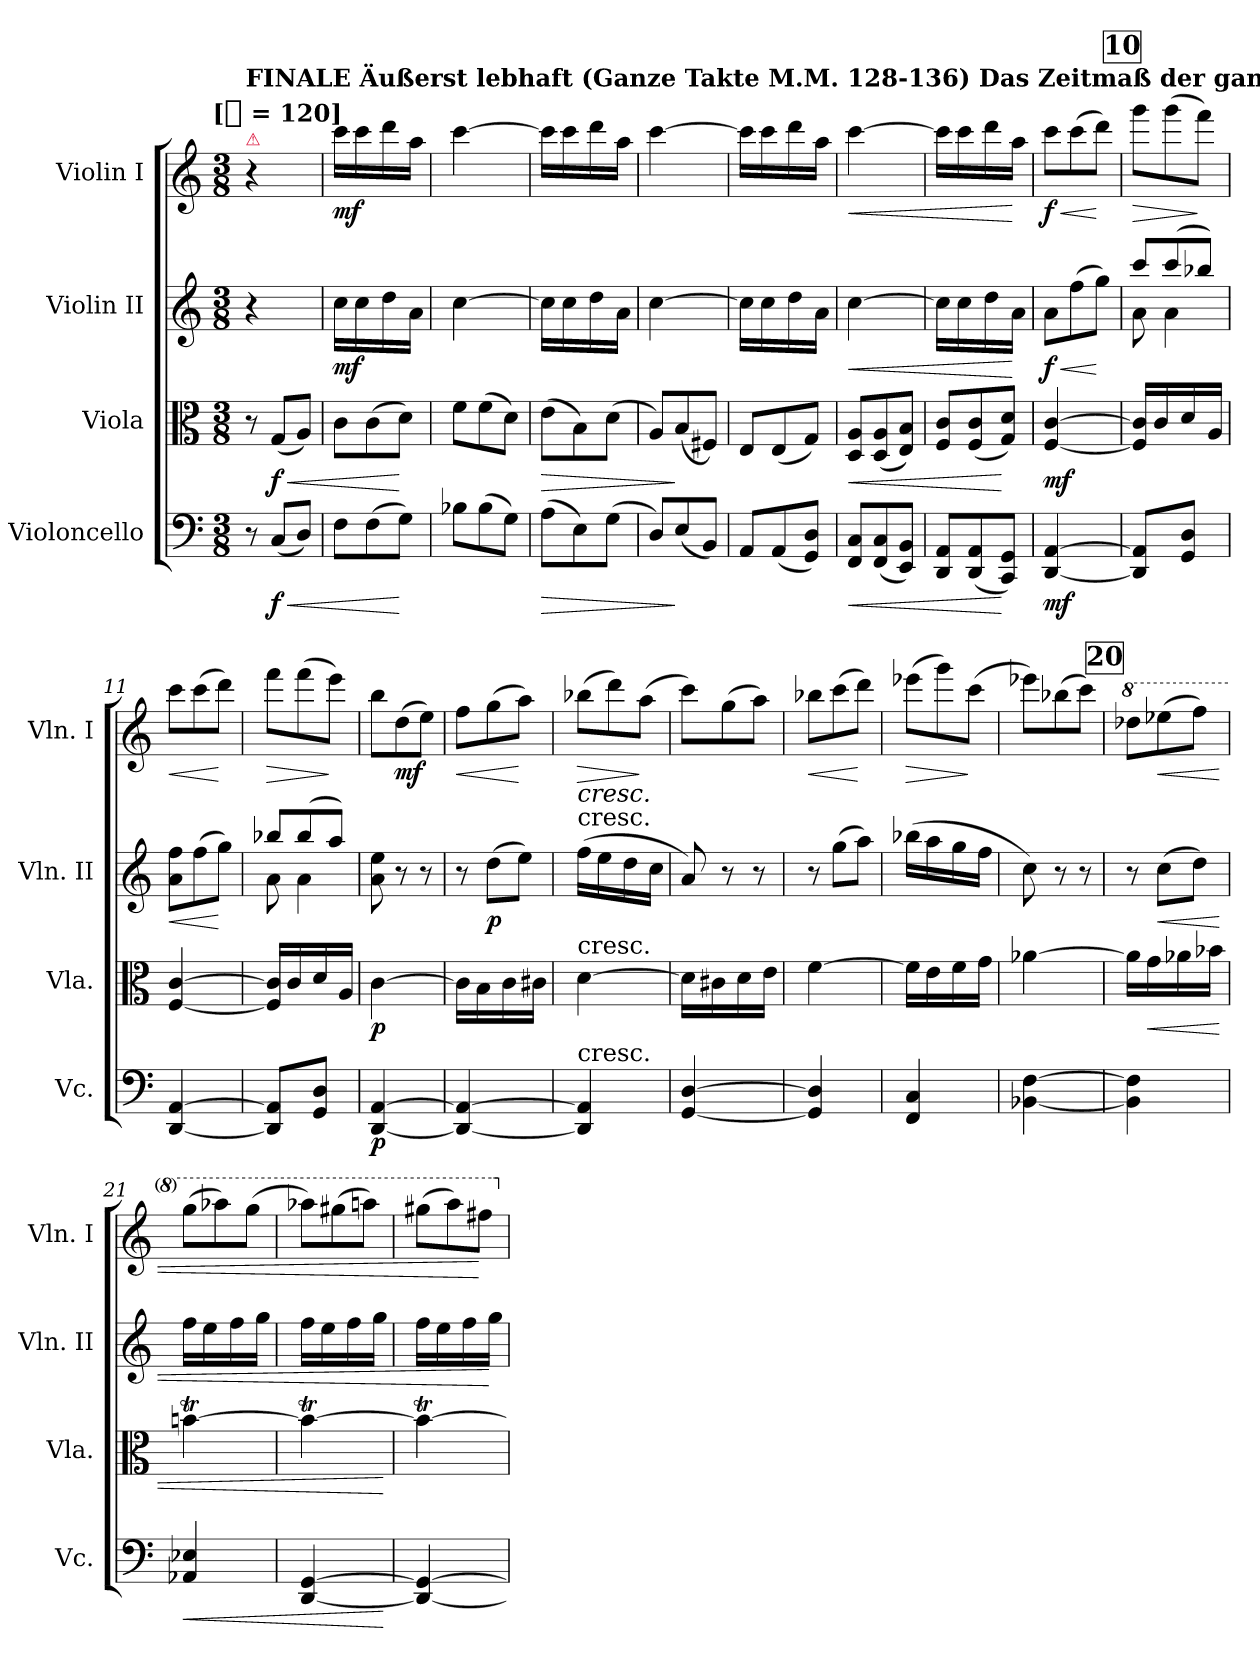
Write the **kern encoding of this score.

**kern	**dynam	**kern	**dynam	**kern	**dynam	**kern	**dynam
*part4	*part4	*part3	*part3	*part2	*part2	*part1	*part1
*staff4	*staff4	*staff3	*staff3	*staff2	*staff2	*staff1	*staff1
*I"Violoncello	*	*I"Viola	*	*I"Violin II	*	*I"Violin I	*
*I'Vc.	*	*I'Vla.	*	*I'Vln. II	*	*I'Vln. I	*
*clefF4	*	*clefC3	*	*clefG2	*	*clefG2	*
*k[]	*	*k[]	*	*k[]	*	*k[]	*
*C:	*	*C:	*	*C:	*	*C:	*
!!LO:TX:omd:t=[[quarter] = 120]
*M3/8	*	*M3/8	*	*M3/8	*	*M3/8	*
*MM120	*	*MM120	*	*MM120	*	*MM120	*
*Xtuplet	*	*Xtuplet	*	*	*	*	*
=1	=1	=1	=1	=1	=1	=1	=1
!	!	!	!	!	!	!LO:TX:a:B:t=FINALE Äußerst lebhaft (Ganze Takte M.M. 128-136) Das Zeitmaß der ganzen Takte ist ohne Rücksicht auf die Taktvorschrift stets das Gleiche. Also [quarter] immer gleich [quarter-dot] !	!
!	!	!	!	!	!	!LO:TX:a:color=crimson:t=⚠	!
12r	.	12r	.	4r	.	4r	.
!	!LO:HP:b	!	!LO:HP:b	!	!	!	!
(12CL	< f	(12GL	< f	.	.	.	.
12DJ)	.	12AJ)	.	.	.	.	.
=2	=2	=2	=2	=2	=2	=2	=2
12FL	.	12cL	.	16ccLL	mf	16cccLL	mf
.	.	.	.	16cc	.	16ccc	.
(12F	.	(12c	.	.	.	.	.
.	.	.	.	16dd	.	16ddd	.
12GJ)	[	12dJ)	[	.	.	.	.
.	.	.	.	16aJJ	.	16aaJJ	.
=3	=3	=3	=3	=3	=3	=3	=3
12B-XL	.	12fL	.	[4cc	.	[4ccc	.
(12B-	.	(12f	.	.	.	.	.
12GJ)	.	12dJ)	.	.	.	.	.
=4	=4	=4	=4	=4	=4	=4	=4
!	!LO:HP:b	!	!LO:HP:b	!	!	!	!
(12AL	>	(12eL	>	16ccLL]	.	16cccLL]	.
.	.	.	.	16cc	.	16ccc	.
12E)	.	12B)	.	.	.	.	.
.	.	.	.	16dd	.	16ddd	.
(12GJ	.	(12dJ	.	.	.	.	.
.	.	.	.	16aJJ	.	16aaJJ	.
=5	=5	=5	=5	=5	=5	=5	=5
12DL)	.	12AL)	.	[4cc	.	[4ccc	.
(12E	]	(12B	]	.	.	.	.
12BBJ)	.	12F#XJ)	.	.	.	.	.
=6	=6	=6	=6	=6	=6	=6	=6
12AAL	.	12EL	.	16ccLL]	.	16cccLL]	.
.	.	.	.	16cc	.	16ccc	.
(12AA	.	(12E	.	.	.	.	.
.	.	.	.	16dd	.	16ddd	.
12GG 12DJ)	.	12GJ)	.	.	.	.	.
.	.	.	.	16aJJ	.	16aaJJ	.
=7	=7	=7	=7	=7	=7	=7	=7
!	!LO:HP:b	!	!LO:HP:b	!	!LO:HP:b	!	!LO:HP:b
12FF 12CL	<	12D 12AL	<	[4cc	<	[4ccc	<
(12FF 12C	.	(12D 12A	.	.	.	.	.
12EE 12BBJ)	.	12E 12BJ)	.	.	.	.	.
=8	=8	=8	=8	=8	=8	=8	=8
12DD 12AAL	.	12F 12cL	.	16ccLL]	.	16cccLL]	.
.	.	.	.	16cc	.	16ccc	.
(12DD 12AA	.	(12F 12c	.	.	.	.	.
.	.	.	.	16dd	.	16ddd	.
12CC 12GGJ)	[	12G 12dJ)	[	.	.	.	.
.	.	.	.	16aJJ	[	16aaJJ	[
=9	=9	=9	=9	=9	=9	=9	=9
*	*	*	*	*Xtuplet	*	*	*
!	!	!	!	!	!LO:HP:b	!	!
*	*	*	*	*	*	*Xtuplet	*
!	!	!	!	!	!	!	!LO:HP:b
[4DD [4AA	mf	[4F [4c	mf	12aL	< f	12cccL	< f
.	.	.	.	(12ff	.	(12ccc	.
.	.	.	.	12ggJ)	[	12dddJ)	[
!!LO:REH:place=s1:t=10
=10	=10	=10	=10	=10	=10	=10	=10
*	*	*	*	*^	*	*	*
!	!	!	!	!	!	!	!	!LO:HP:b
8DD] 8AA]L	.	16F] 16c]LL	.	12cccL	12a	.	12gggL	>
.	.	16c	.	.	.	.	.	.
.	.	.	.	(12ccc	6a	.	(12ggg	.
8GG 8DJ	.	16d	.	.	.	.	.	.
.	.	.	.	12bb-XJ)	.	.	12fffJ)	]
.	.	16AJJ	.	.	.	.	.	.
*	*	*	*	*v	*v	*	*	*
=11	=11	=11	=11	=11	=11	=11	=11
!	!	!	!	!	!LO:HP:b	!	!LO:HP:b
[4DD [4AA	.	[4F [4c	.	12a 12ffL	<	12cccL	<
.	.	.	.	(12ff	.	(12ccc	.
.	.	.	.	12ggJ)	[	12dddJ)	[
=12	=12	=12	=12	=12	=12	=12	=12
*	*	*	*	*^	*	*	*
!	!	!	!	!	!	!	!	!LO:HP:b
8DD] 8AA]L	.	16F] 16c]LL	.	12bb-XL	12a	.	12fffL	>
.	.	16c	.	.	.	.	.	.
.	.	.	.	(12bb-	6a	.	(12fff	.
8GG 8DJ	.	16d	.	.	.	.	.	.
.	.	.	.	12aaJ)	.	.	12eeeJ)	]
.	.	16AJJ	.	.	.	.	.	.
*	*	*	*	*v	*v	*	*	*
=13	=13	=13	=13	=13	=13	=13	=13
[4DD [4AA	p	[4c	p	12a 12ee	.	12bbL	.
.	.	.	.	12r	.	(12dd	mf
.	.	.	.	12r	.	12eeJ)	.
=14	=14	=14	=14	=14	=14	=14	=14
!	!	!	!	!	!	!	!LO:HP:b
4DD_ 4AA_	.	16c\LL]	.	12r	.	12ffL	<
.	.	16B	.	.	.	.	.
.	.	.	.	(12ddL	p	(12gg	.
.	.	16c	.	.	.	.	.
.	.	.	.	12eeJ)	.	12aaJ)	[
.	.	16c#XJJ	.	.	.	.	.
=15	=15	=15	=15	=15	=15	=15	=15
!	!	!	!	!	!	!LO:TX:b:i:t=cresc.	!
!	!	!	!	!LO:TX:t=cresc.	!	!	!
!	!	!LO:TX:t=cresc.	!	!	!	!	!
!LO:TX:t=cresc.	!	!	!	!	!	!	!
!	!	!	!	!	!	!	!LO:HP:b
4DD] 4AA]	.	[4d	.	(16ffLL	.	(12bb-XL	>
.	.	.	.	16ee	.	.	.
.	.	.	.	.	.	12ddd)	.
.	.	.	.	16dd	.	.	.
.	.	.	.	.	.	(12aaJ	]
.	.	.	.	16ccJJ	.	.	.
=16	=16	=16	=16	=16	=16	=16	=16
[4GG [4D	.	16dLL]	.	12a)	.	12cccL)	.
.	.	16c#X	.	.	.	.	.
.	.	.	.	12r	.	(12gg	.
.	.	16d	.	.	.	.	.
.	.	.	.	12r	.	12aaJ)	.
.	.	16eJJ	.	.	.	.	.
=17	=17	=17	=17	=17	=17	=17	=17
!	!	!	!	!	!	!	!LO:HP:b
4GG] 4D]	.	[4f	.	12r	.	12bb-XL	<
.	.	.	.	(12ggL	.	(12ccc	.
.	.	.	.	12aaJ)	.	12dddJ)	[
=18	=18	=18	=18	=18	=18	=18	=18
!	!	!	!	!	!	!	!LO:HP:b
4FF 4C	.	16fLL]	.	(16bb-XLL	.	(12eee-XL	>
.	.	16e	.	16aa	.	.	.
.	.	.	.	.	.	12ggg)	.
.	.	16f	.	16gg	.	.	.
.	.	.	.	.	.	(12cccJ	]
.	.	16gJJ	.	16ffJJ	.	.	.
=19	=19	=19	=19	=19	=19	=19	=19
[4BB-X [4F	.	[4a-X	.	12cc)	.	12eee-XL)	.
.	.	.	.	12r	.	(12bb-X	.
.	.	.	.	12r	.	12cccJ)	.
!!LO:REH:place=s1:t=20
=20	=20	=20	=20	=20	=20	=20	=20
*	*	*	*	*	*	*8va	*
4BB-] 4F]	.	16a-LL]	.	12r	.	12ddd-XL	.
!	!	!	!LO:HP:b	!	!	!	!
.	.	16g	<	.	.	.	.
!	!	!	!	!	!LO:HP:b	!	!LO:HP:b
.	.	.	.	(12ccL	<	(12eee-X	<
.	.	16a-X	.	.	.	.	.
.	.	.	.	12ddJ)	.	12fffJ)	.
.	.	16b-XJJ	.	.	.	.	.
=21	=21	=21	=21	=21	=21	=21	=21
!	!LO:HP:b	!	!	!	!	!	!
4AA-X 4E-X	<	[4bnt	.	16ffLL	.	(12gggL	.
.	.	.	.	16ee	.	.	.
.	.	.	.	.	.	12aaa-X)	.
.	.	.	.	16ff	.	.	.
.	.	.	.	.	.	(12gggJ	.
.	.	.	.	16ggJJ	.	.	.
=22	=22	=22	=22	=22	=22	=22	=22
[4DD [4GG	.	4bt_	.	16ffLL	.	12aaa-XL)	.
.	.	.	.	16ee	.	.	.
.	.	.	.	.	.	(12ggg#X	.
.	.	.	.	16ff	.	.	.
.	.	.	.	.	.	12aaanJ)	.
.	.	.	.	16ggJJ	.	.	.
.	[	.	[	.	.	.	.
=23	=23	=23	=23	=23	=23	=23	=23
4DD_ 4GG_	.	4bt_	.	16ffLL	.	(12ggg#XL	.
.	.	.	.	16ee	.	.	.
.	.	.	.	.	.	12aaa)	.
.	.	.	.	16ff	.	.	.
.	.	.	.	.	.	12fff#XiJ	[
.	.	.	.	16ggJJ	[	.	.
*	*	*	*	*	*	*X8va	*
=	=	=	=	=	=	=	=
*-	*-	*-	*-	*-	*-	*-	*-
